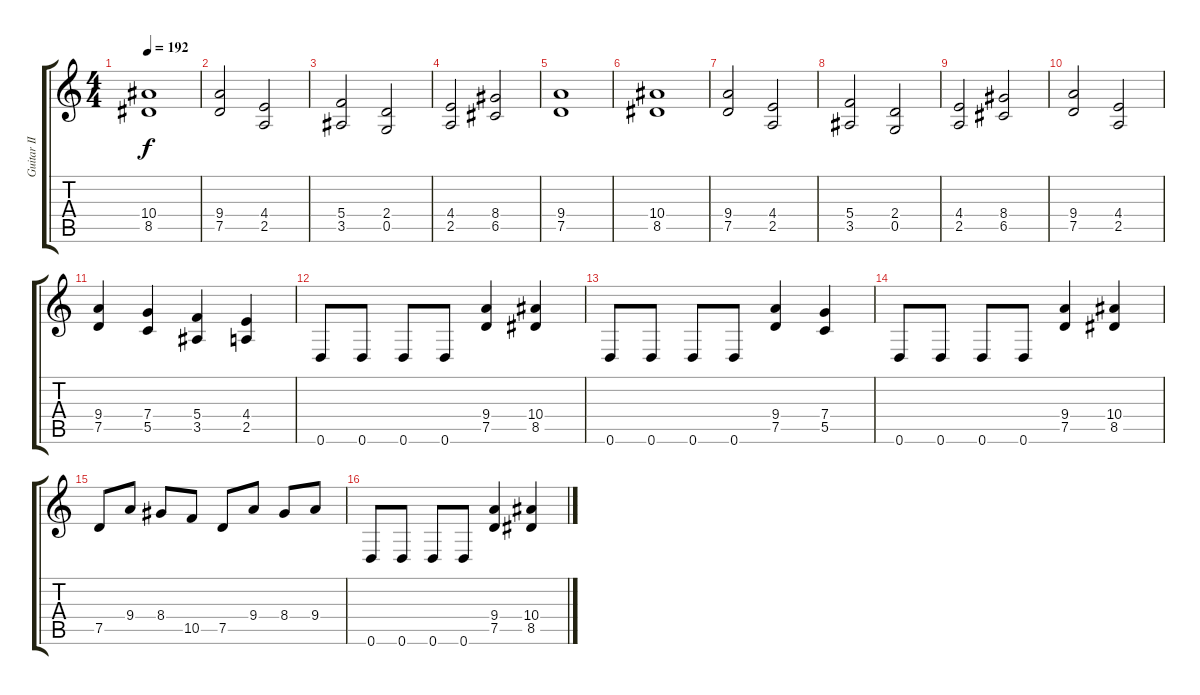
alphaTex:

\track ("Guitar II" "Guitar II") {instrument distortionguitar}
\staff {score tabs}
\tuning (D4 A3 F3 C3 G2 D2) {hide}
\ts (4 4)
\tempo 192
\clef g2
\ks c
(10.4 8.5).1{dy f} |
(9.4 7.5).2 (4.4 2.5).2 |
(5.4 3.5).2 (2.4 0.5).2 |
(4.4 2.5).2 (8.4 6.5).2 |
(9.4 7.5).1 |
(10.4 8.5).1 |
(9.4 7.5).2 (4.4 2.5).2 |
(5.4 3.5).2 (2.4 0.5).2 |
(4.4 2.5).2 (8.4 6.5).2 |
(9.4 7.5).2 (4.4 2.5).2 |
(9.4 7.5).4 (7.4 5.5).4 (5.4 3.5).4 (4.4 2.5).4 |
0.6.8 0.6.8 0.6.8 0.6.8 (9.4 7.5).4 (10.4 8.5).4 |
0.6.8 0.6.8 0.6.8 0.6.8 (9.4 7.5).4 (7.4 5.5).4 |
0.6.8 0.6.8 0.6.8 0.6.8 (9.4 7.5).4 (10.4 8.5).4 |
7.5.8 9.4.8 8.4.8 10.5.8 7.5.8 9.4.8 8.4.8 9.4.8 |
0.6.8 0.6.8 0.6.8 0.6.8 (9.4 7.5).4 (10.4 8.5).4
